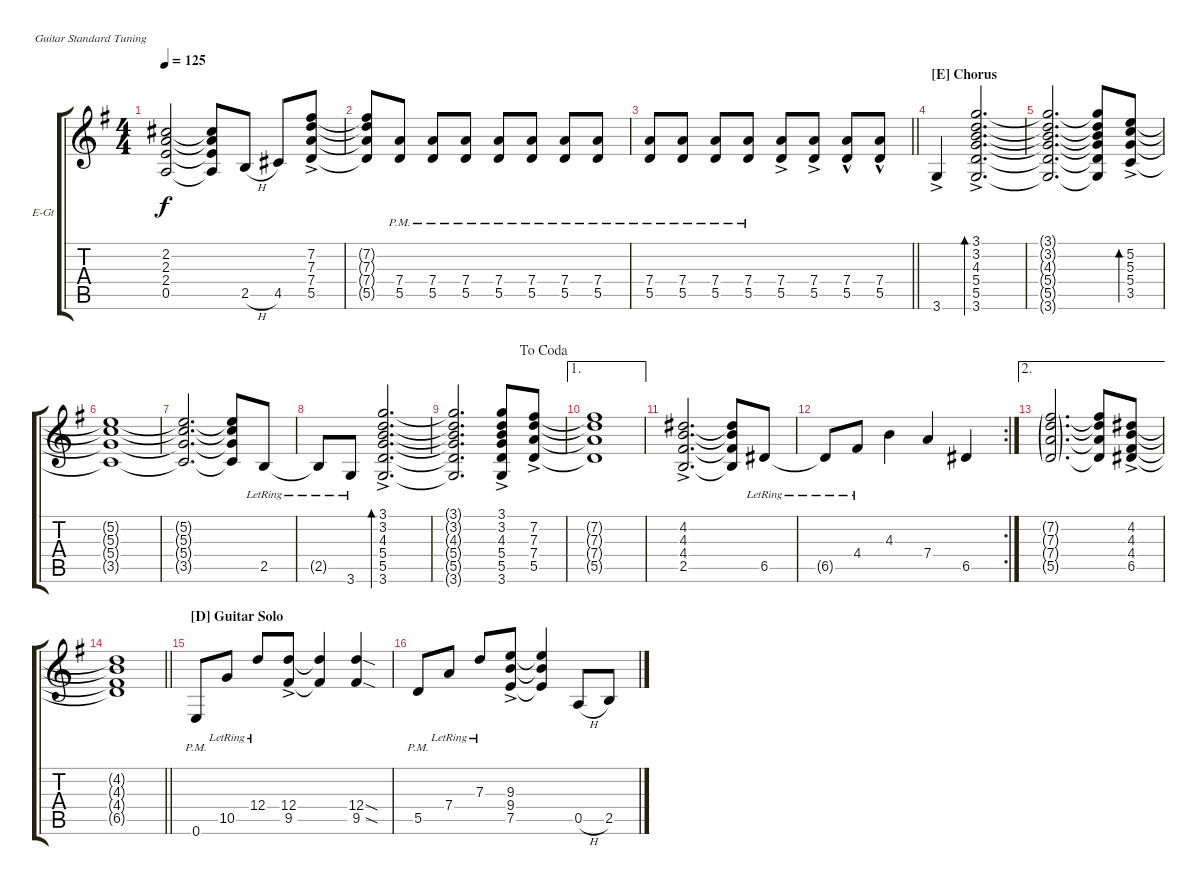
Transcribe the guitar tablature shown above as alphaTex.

\defaultSystemsLayout 4
\bracketExtendMode groupsimilarinstruments
\firstSystemTrackNameOrientation horizontal
\otherSystemsTrackNameOrientation horizontal
\track ("Greg Frasier Main Rhythm Guitar" "E-Gt") {instrument distortionguitar}
\staff {score tabs}
\tuning (E4 B3 G3 D3 A2 E2)
\ts (4 4)
\tempo 125
\clef g2
\ks g
(2.2{t} 2.3{t} 2.4{t} 0.5{t}).2{dy f} (2.2{t} 2.3{t} 2.4{t} 0.5{t}).8 2.5{h}.8 4.5.8 (5.5{ac} 7.4{ac} 7.3{ac} 7.2{ac}).8 |
(7.2{t} 7.3{t} 7.4{t} 5.5{t}).8 (5.5{pm} 7.4{pm}).8 (5.5{pm} 7.4{pm}).8 (5.5{pm} 7.4{pm}).8 (5.5{pm} 7.4{pm}).8 (5.5{pm} 7.4{pm}).8 (5.5{pm} 7.4{pm}).8 (5.5{pm} 7.4{pm}).8 |
\barLineRight lightlight
(5.5{pm} 7.4{pm}).8 (5.5{pm} 7.4{pm}).8 (5.5{pm} 7.4{pm}).8 (5.5{pm} 7.4{pm}).8 (5.5{ac} 7.4{ac}).8 (5.5{ac} 7.4{ac}).8 (5.5{hac} 7.4{hac}).8 (5.5{hac} 7.4{hac}).8 |
\section ("E" "Chorus")
3.6{ac}.4 (3.6{ac} 5.5{ac} 5.4{ac} 4.3{ac} 3.2{ac} 3.1{ac}).2{d bd 237} |
(3.6{t} 5.5{t} 5.4{t} 4.3{t} 3.2{t} 3.1{t}).2{d} (3.1{t} 3.2{t} 4.3{t} 5.4{t} 5.5{t} 3.6{t}).8 (3.5{ac} 5.4{ac} 5.3{ac} 5.2{ac}).8{bd 119} |
(3.5{t} 5.4{t} 5.3{t} 5.2{t}).1 |
(5.2{t} 5.3{t} 5.4{t} 3.5{t}).2{d} (3.5{t} 5.4{t} 5.3{t} 5.2{t}).8 2.5{lr}.8 |
2.5{lr t}.8 3.6{lr}.8 (3.6{ac} 5.5{ac} 5.4{ac} 4.3{ac} 3.2{ac} 3.1{ac}).2{d bd 237} |
\jump dacoda
(3.6{t} 5.5{t} 5.4{t} 4.3{t} 3.2{t} 3.1{t}).2{d} (3.1{ac} 3.2{ac} 4.3{ac} 5.4{ac} 5.5{ac} 3.6{ac}).8 (5.5{ac} 7.4{ac} 7.3{ac} 7.2{ac}).8 |
\ae 1
(7.2{t} 7.3{t} 7.4{t} 5.5{t}).1 |
(2.5{ac} 4.4{ac} 4.3{ac} 4.2{ac}).2{d} (4.2{t} 4.3{t} 4.4{t} 2.5{t}).8 6.5{lr}.8 |
\rc 2
6.5{lr t}.8 4.4{lr}.8 4.3.4 7.4.4 6.5.4 |
\ae 2
(5.5{g} 7.4{g} 7.3{g} 7.2{g}).2{d} (5.5{t} 7.4{t} 7.3{t} 7.2{t}).8 (6.5{ac} 4.4{ac} 4.3{ac} 4.2{ac}).8 |
\barLineRight lightlight
(6.5{t} 4.4{t} 4.3{t} 4.2{t}).1 |
\section ("D" "Guitar Solo")
0.6{pm}.8 10.5{lr}.8 12.4{lr}.8 (12.4{ac} 9.5{ac}).8 (9.5{t} 12.4{t}).4 (12.4{sod} 9.5{sod}).4 |
5.5{pm}.8 7.4{lr}.8 7.3{lr}.8 (9.3{ac} 9.4{ac} 7.5{ac}).8 (7.5{t} 9.4{t} 9.3{t}).4 0.5{h}.8 2.5.8
